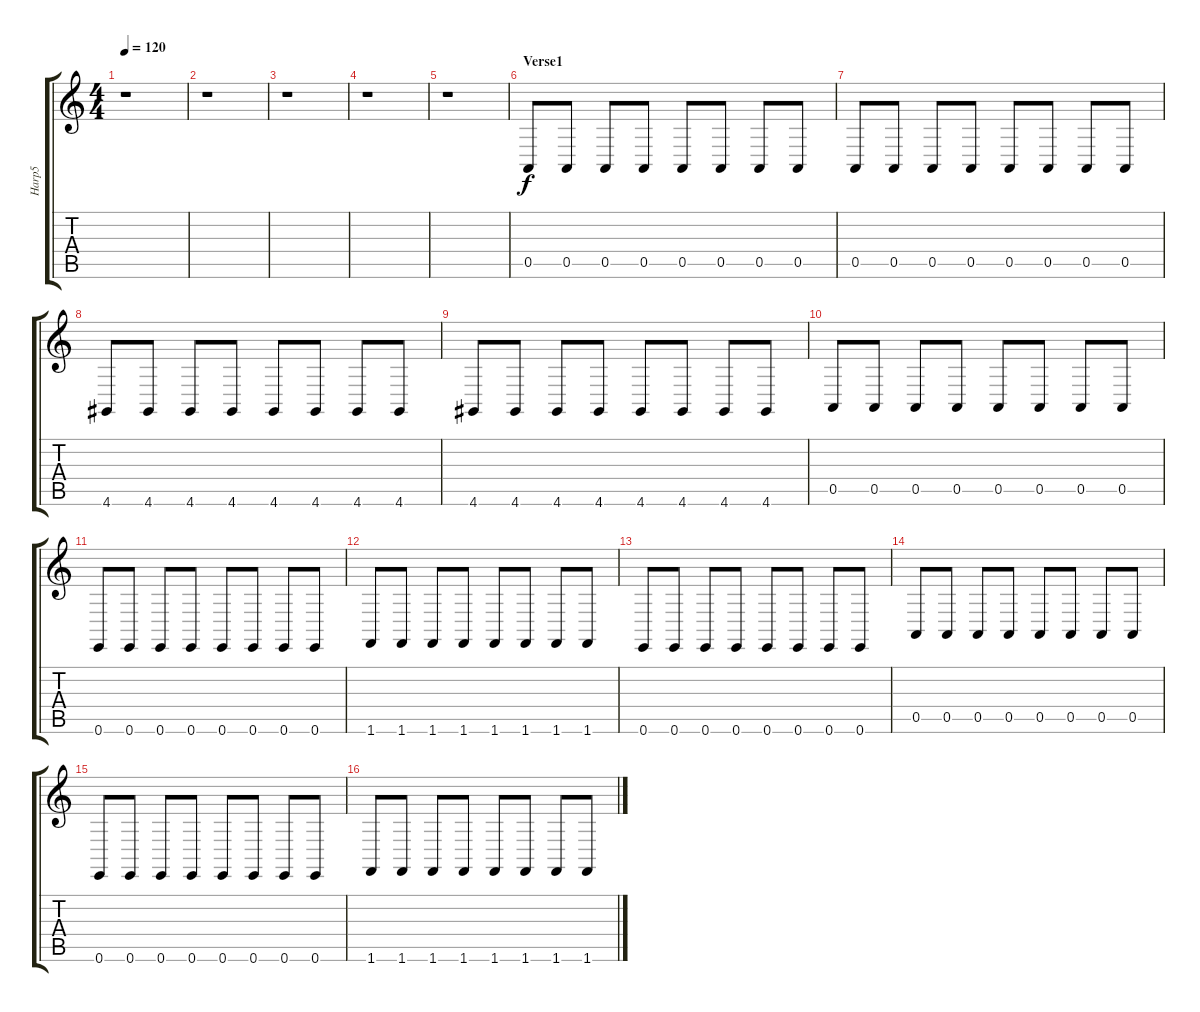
\track ("Harp5" "Harp5") {instrument orchestralharp}
\staff {score tabs}
\tuning (E4 B3 G3 D3 A2 E2) {hide}
\ts (4 4)
\tempo 120
\clef g2
\ks c
r.1{dy f} |
r.1 |
r.1 |
r.1 |
r.1 |
\section ("" "Verse1")
0.5.8 0.5.8 0.5.8 0.5.8 0.5.8 0.5.8 0.5.8 0.5.8 |
0.5.8 0.5.8 0.5.8 0.5.8 0.5.8 0.5.8 0.5.8 0.5.8 |
4.6.8 4.6.8 4.6.8 4.6.8 4.6.8 4.6.8 4.6.8 4.6.8 |
4.6.8 4.6.8 4.6.8 4.6.8 4.6.8 4.6.8 4.6.8 4.6.8 |
0.5.8 0.5.8 0.5.8 0.5.8 0.5.8 0.5.8 0.5.8 0.5.8 |
0.6.8 0.6.8 0.6.8 0.6.8 0.6.8 0.6.8 0.6.8 0.6.8 |
1.6.8 1.6.8 1.6.8 1.6.8 1.6.8 1.6.8 1.6.8 1.6.8 |
0.6.8 0.6.8 0.6.8 0.6.8 0.6.8 0.6.8 0.6.8 0.6.8 |
0.5.8 0.5.8 0.5.8 0.5.8 0.5.8 0.5.8 0.5.8 0.5.8 |
0.6.8 0.6.8 0.6.8 0.6.8 0.6.8 0.6.8 0.6.8 0.6.8 |
1.6.8 1.6.8 1.6.8 1.6.8 1.6.8 1.6.8 1.6.8 1.6.8
